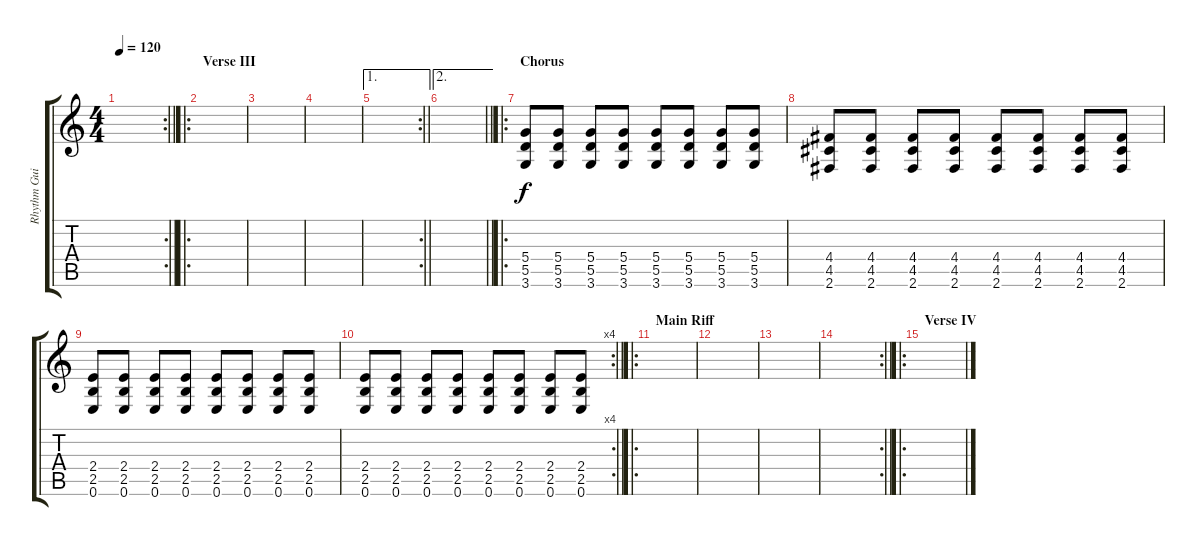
\track ("Rhythm Guitar" "Rhythm Gui") {instrument acousticguitarsteel}
\staff {score tabs}
\tuning (E4 B3 G3 D3 A2 E2) {hide}
\rc 2
\ts (4 4)
\tempo 120
\clef g2
\barLineRight lightlight
\ks c
|
\ro
\section ("" "Verse III")
|
|
|
\ae 1
\rc 2
\barLineRight lightlight
|
\ae 2
\barLineRight lightlight
|
\ro
\section ("" "Chorus")
(5.4 5.5 3.6).8 (5.4 5.5 3.6).8 (5.4 5.5 3.6).8 (5.4 5.5 3.6).8 (5.4 5.5 3.6).8 (5.4 5.5 3.6).8 (5.4 5.5 3.6).8 (5.4 5.5 3.6).8 |
(4.4 4.5 2.6).8 (4.4 4.5 2.6).8 (4.4 4.5 2.6).8 (4.4 4.5 2.6).8 (4.4 4.5 2.6).8 (4.4 4.5 2.6).8 (4.4 4.5 2.6).8 (4.4 4.5 2.6).8 |
(2.4 2.5 0.6).8 (2.4 2.5 0.6).8 (2.4 2.5 0.6).8 (2.4 2.5 0.6).8 (2.4 2.5 0.6).8 (2.4 2.5 0.6).8 (2.4 2.5 0.6).8 (2.4 2.5 0.6).8 |
\rc 4
\barLineRight lightlight
(2.4 2.5 0.6).8 (2.4 2.5 0.6).8 (2.4 2.5 0.6).8 (2.4 2.5 0.6).8 (2.4 2.5 0.6).8 (2.4 2.5 0.6).8 (2.4 2.5 0.6).8 (2.4 2.5 0.6).8 |
\ro
\section ("" "Main Riff")
|
|
|
\rc 2
\barLineRight lightlight
|
\ro
\section ("" "Verse IV")
